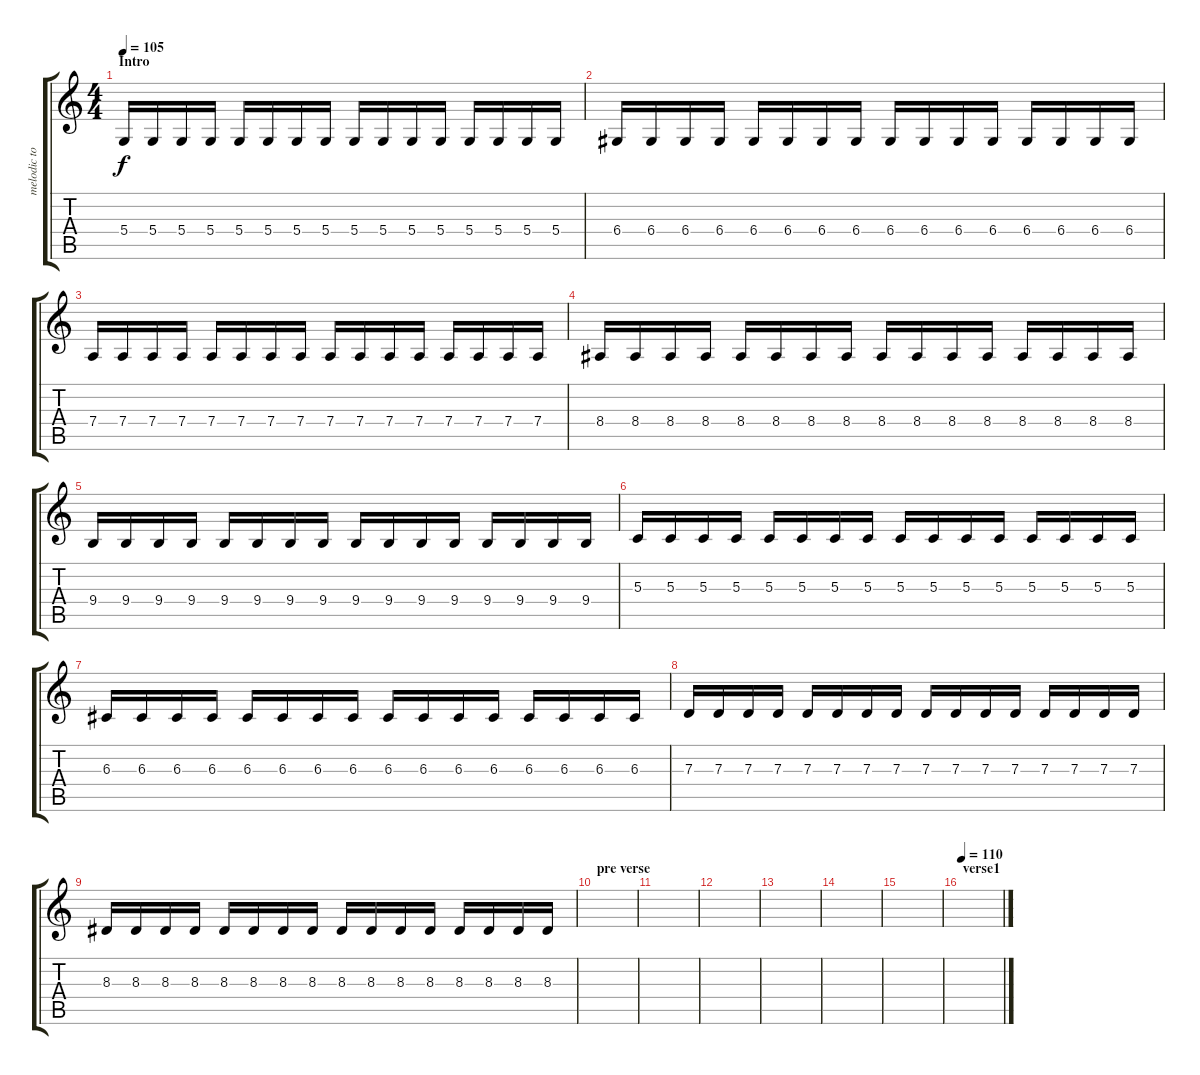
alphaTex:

\track ("melodic tom" "melodic to") {instrument melodictom}
\staff {score tabs}
\tuning (E4 B3 G3 D3 A2 E2) {hide}
\ts (4 4)
\section ("" "Intro")
\tempo 105
\clef g2
\ks c
5.4.16{dy f instrument melodictom} 5.4.16 5.4.16 5.4.16 5.4.16 5.4.16 5.4.16 5.4.16 5.4.16 5.4.16 5.4.16 5.4.16 5.4.16 5.4.16 5.4.16 5.4.16 |
6.4.16 6.4.16 6.4.16 6.4.16 6.4.16 6.4.16 6.4.16 6.4.16 6.4.16 6.4.16 6.4.16 6.4.16 6.4.16 6.4.16 6.4.16 6.4.16 |
7.4.16 7.4.16 7.4.16 7.4.16 7.4.16 7.4.16 7.4.16 7.4.16 7.4.16 7.4.16 7.4.16 7.4.16 7.4.16 7.4.16 7.4.16 7.4.16 |
8.4.16 8.4.16 8.4.16 8.4.16 8.4.16 8.4.16 8.4.16 8.4.16 8.4.16 8.4.16 8.4.16 8.4.16 8.4.16 8.4.16 8.4.16 8.4.16 |
9.4.16 9.4.16 9.4.16 9.4.16 9.4.16 9.4.16 9.4.16 9.4.16 9.4.16 9.4.16 9.4.16 9.4.16 9.4.16 9.4.16 9.4.16 9.4.16 |
5.3.16 5.3.16 5.3.16 5.3.16 5.3.16 5.3.16 5.3.16 5.3.16 5.3.16 5.3.16 5.3.16 5.3.16 5.3.16 5.3.16 5.3.16 5.3.16 |
6.3.16 6.3.16 6.3.16 6.3.16 6.3.16 6.3.16 6.3.16 6.3.16 6.3.16 6.3.16 6.3.16 6.3.16 6.3.16 6.3.16 6.3.16 6.3.16 |
7.3.16 7.3.16 7.3.16 7.3.16 7.3.16 7.3.16 7.3.16 7.3.16 7.3.16 7.3.16 7.3.16 7.3.16 7.3.16 7.3.16 7.3.16 7.3.16 |
8.3.16 8.3.16 8.3.16 8.3.16 8.3.16 8.3.16 8.3.16 8.3.16 8.3.16 8.3.16 8.3.16 8.3.16 8.3.16 8.3.16 8.3.16 8.3.16 |
\section ("" "pre verse")
|
|
|
|
|
|
\section ("" "verse1")
\tempo 110
